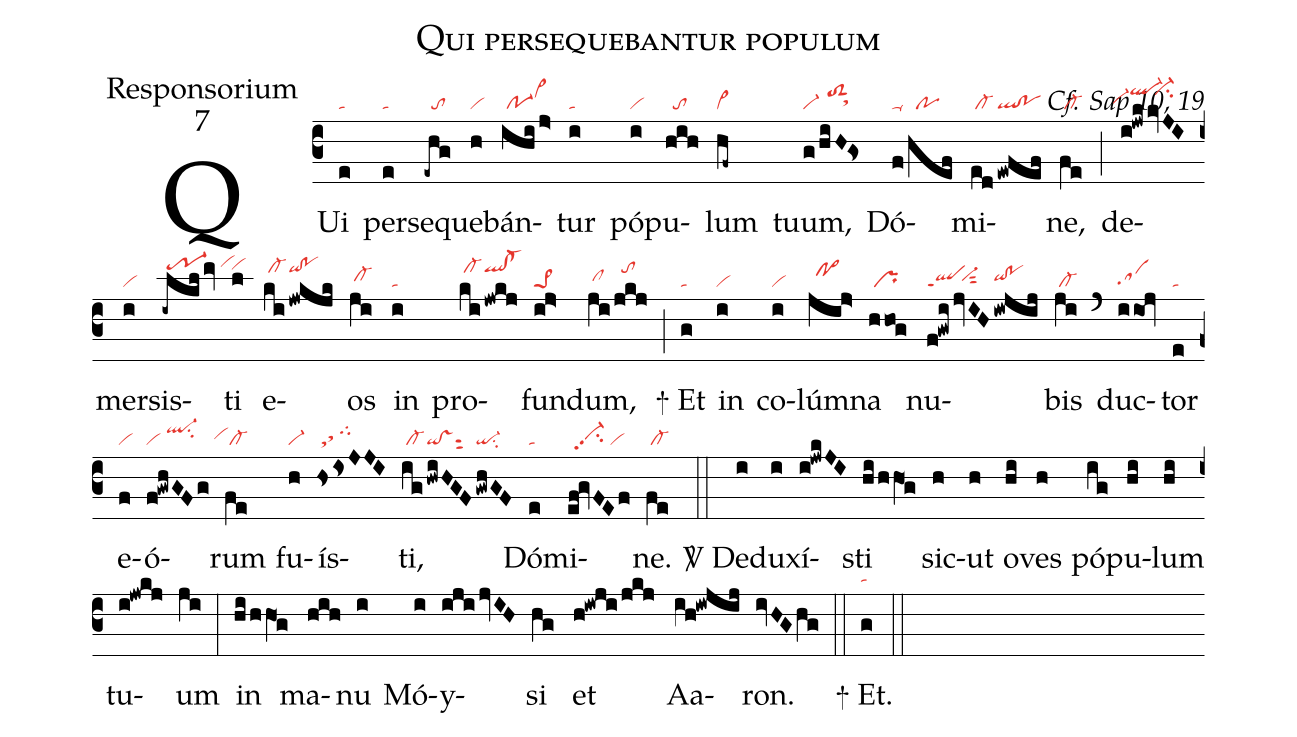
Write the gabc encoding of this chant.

name:Qui persequebantur populum;
office-part:Responsorium;
mode:7;
commentary:Cf. Sap 10, 19;
nabc-lines:1;
%%
(c3)
QUi(e|ta) per(e|ta)se(-ehg|//to)que(h|vi)bán(ihi/j>|/po-1vi>hj)tur(i|ta) pó(i|vi)pu(hih|//to)lum(hf~|cl~) tuum,(g|vi-|/hiH!Gs|//toS2hj``sthh) Dó(f|ta-|/hef|//po)mi(ed|/cl-|!ewfef|ql!po)ne,(fe|/cl-) (;)
de(i!jwk|``vi-hhql-hk|kvJI|//ci-hk)mer(i|vi)sis(-ilkl/mv|/tr-1hl///vihm)ti(l|vihl) e(ki|/cl-hk|!jwkjk|qihk!pohk)os(ji|/cl-hh) in(i|ta) pro(ki|/cl-hk|!jwkj|qlhk!cl-hk)fun(ij>|pe>1)dum,(ji|/clhh|/jkj|//tohk) (;)
<sp>+</sp> Et(g|ta) in(i|vi) co(i|vi)lúm(jij>|//po>hj)na(hhog|/pr) nu(f!gwi|qlppt1|/jvIH|//vi-hhsut2|/iwjij|qihh!pohh)bis(ji|/cl-) (`)
duc(iiOj|sahg)tor(e|ta) e(f|vi)ó(f!gwhGFg|vi/ql-hjsu2/vihh)rum(fe|/cl-) fu(h|vi-)ís(hsisJJI|/ststhh/tghj)ti,(ig|/cl-|!hwiHGF|qi!vssut2|/gwhGF|qi-su2) Dó(e|ta)mi(ef!gvFEf|//vi-hhpp2su2/vi)ne.(fe|/cl-) (::)
<sp>V/</sp> De(i)du(i)xí(i!jwkJI)sti(hi/hhO1g) sic(h)ut(h) o(hi)ves(h) pó(ig)pu(hi)lum(hi) tu(i@jwkj)um(ji) (:)
in(hi/hhO1g) ma(hih)nu(i) Mó(i)y(ijijvIH)si(hg) et(h@iwji/jkj) Aa(ih@iwjij)ron.(ivHGhg) (::)
<sp>+</sp> Et.(g|ta) (::)
